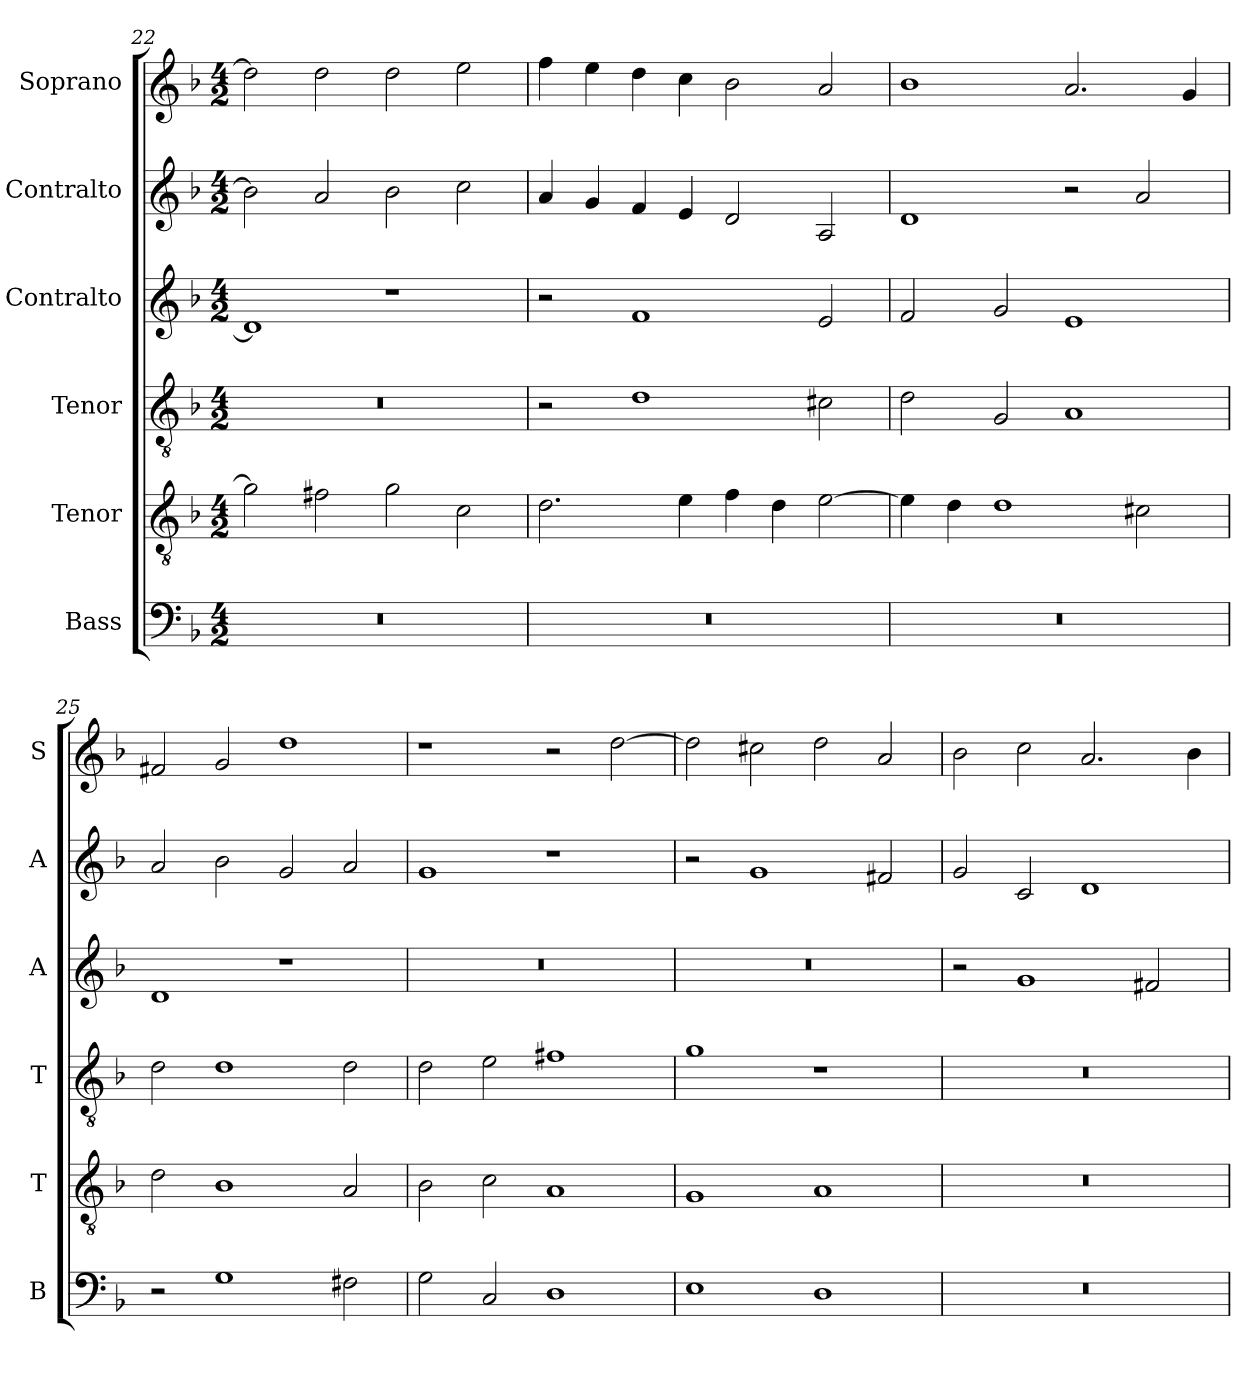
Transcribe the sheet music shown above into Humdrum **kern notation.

**kern	**kern	**kern	**kern	**kern	**kern
*part6	*part5	*part4	*part3	*part2	*part1
*staff6	*staff5	*staff4	*staff3	*staff2	*staff1
*I"Bass	*I"Tenor	*I"Tenor	*I"Contralto	*I"Contralto	*I"Soprano
*I'B	*I'T	*I'T	*I'A	*I'A	*I'S
*clefF4	*clefGv2	*clefGv2	*clefG2	*clefG2	*clefG2
*k[b-]	*k[b-]	*k[b-]	*k[b-]	*k[b-]	*k[b-]
*G:dor	*G:dor	*G:dor	*G:dor	*G:dor	*G:dor
*M4/2	*M4/2	*M4/2	*M4/2	*M4/2	*M4/2
=22	=22	=22	=22	=22	=22
0r	2g]	0r	1d]	2b-]	2dd]
.	2f#X	.	.	2a	2dd
.	2g	.	1r	2b-	2dd
.	2c	.	.	2cc	2ee
=23	=23	=23	=23	=23	=23
0r	2.d	2r	2r	4a	4ff
.	.	.	.	4g	4ee
.	.	1d	1f	4f	4dd
.	4e	.	.	4e	4cc
.	4f	.	.	2d	2b-
.	4d	.	.	.	.
.	[2e	2c#X	2e	2A	2a
=24	=24	=24	=24	=24	=24
0r	4e]	2d	2f	1d	1b-
.	4d	.	.	.	.
.	1d	2G	2g	.	.
.	.	1A	1e	2r	2.a
.	2c#X	.	.	2a	.
.	.	.	.	.	4g
=25	=25	=25	=25	=25	=25
2r	2d	2d	1d	2a	2f#X
1G	1B-	1d	.	2b-	2g
.	.	.	1r	2g	1dd
2F#X	2A	2d	.	2a	.
=26	=26	=26	=26	=26	=26
2G	2B-	2d	0r	1g	1r
2C	2c	2e	.	.	.
1D	1A	1f#X	.	1r	2r
.	.	.	.	.	[2dd
=27	=27	=27	=27	=27	=27
1E	1G	1g	0r	2r	2dd]
.	.	.	.	1g	2cc#X
1D	1A	1r	.	.	2dd
.	.	.	.	2f#X	2a
=28	=28	=28	=28	=28	=28
0r	0r	0r	2r	2g	2b-
.	.	.	1g	2c	2cc
.	.	.	.	1d	2.a
.	.	.	2f#X	.	.
.	.	.	.	.	4b-
=	=	=	=	=	=
*-	*-	*-	*-	*-	*-
